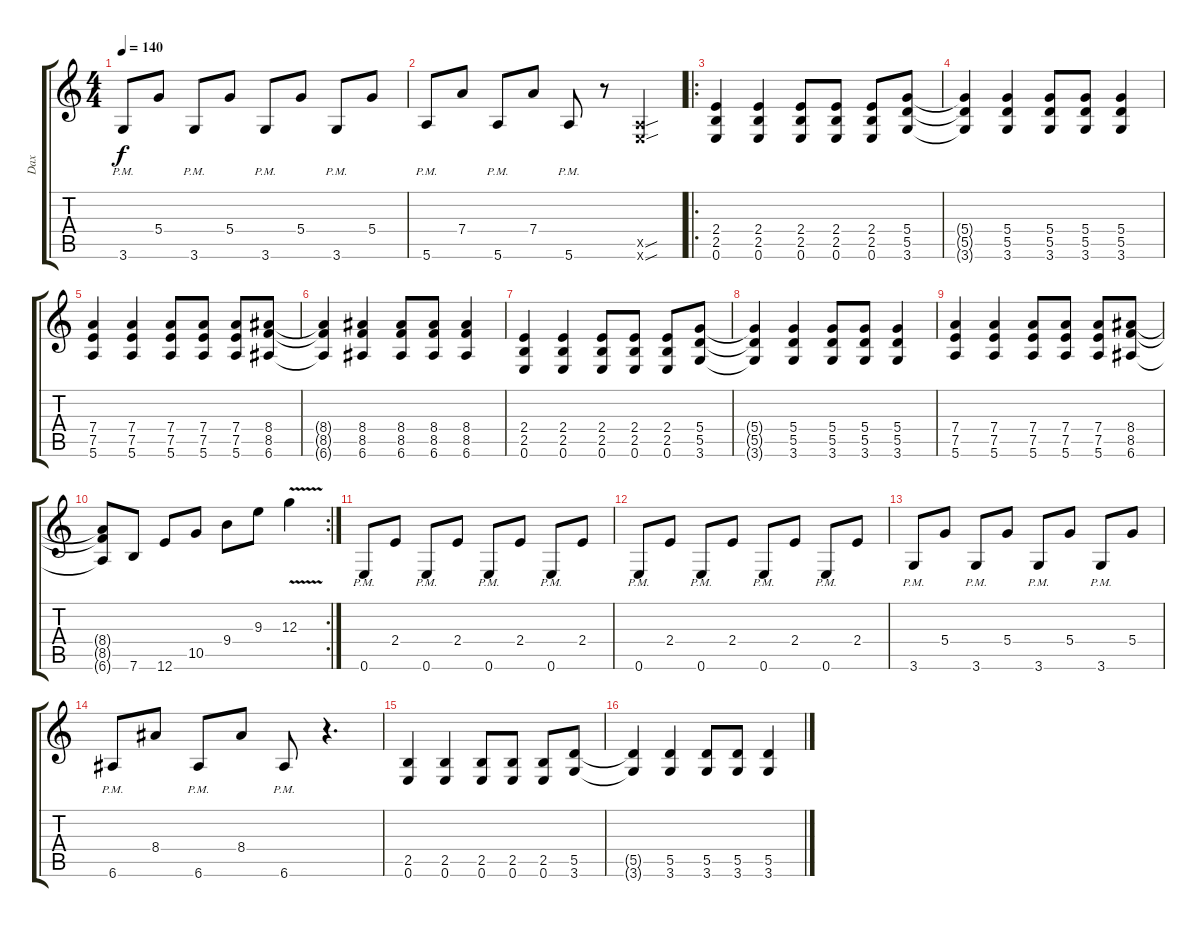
\track ("Dax" "Dax") {instrument overdrivenguitar}
\staff {score tabs}
\tuning (E4 B3 G3 D3 A2 E2) {hide}
\ts (4 4)
\tempo 140
\clef g2
\ks c
3.6{pm}.8{dy f} 5.4.8 3.6{pm}.8 5.4.8 3.6{pm}.8 5.4.8 3.6{pm}.8 5.4.8 |
5.6{pm}.8 7.4.8 5.6{pm}.8 7.4.8 5.6{pm}.8 r.8 (0.5{sou x} 0.6{sou x}).4 |
\ro
(2.4 2.5 0.6).4 (2.4 2.5 0.6).4 (2.4 2.5 0.6).8 (2.4 2.5 0.6).8 (2.4 2.5 0.6).8 (5.4 5.5 3.6).8 |
(5.4{t} 5.5{t} 3.6{t}).4 (5.4 5.5 3.6).4 (5.4 5.5 3.6).8 (5.4 5.5 3.6).8 (5.4 5.5 3.6).4 |
(7.4 7.5 5.6).4 (7.4 7.5 5.6).4 (7.4 7.5 5.6).8 (7.4 7.5 5.6).8 (7.4 7.5 5.6).8 (8.4 8.5 6.6).8 |
(8.4{t} 8.5{t} 6.6{t}).4 (8.4 8.5 6.6).4 (8.4 8.5 6.6).8 (8.4 8.5 6.6).8 (8.4 8.5 6.6).4 |
(2.4 2.5 0.6).4 (2.4 2.5 0.6).4 (2.4 2.5 0.6).8 (2.4 2.5 0.6).8 (2.4 2.5 0.6).8 (5.4 5.5 3.6).8 |
(5.4{t} 5.5{t} 3.6{t}).4 (5.4 5.5 3.6).4 (5.4 5.5 3.6).8 (5.4 5.5 3.6).8 (5.4 5.5 3.6).4 |
(7.4 7.5 5.6).4 (7.4 7.5 5.6).4 (7.4 7.5 5.6).8 (7.4 7.5 5.6).8 (7.4 7.5 5.6).8 (8.4 8.5 6.6).8 |
\rc 2
(8.4{t} 8.5{t} 6.6{t}).8 7.6.8 12.6.8 10.5.8 9.4.8 9.3.8 12.3{v}.4 |
0.6{pm}.8 2.4.8 0.6{pm}.8 2.4.8 0.6{pm}.8 2.4.8 0.6{pm}.8 2.4.8 |
0.6{pm}.8 2.4.8 0.6{pm}.8 2.4.8 0.6{pm}.8 2.4.8 0.6{pm}.8 2.4.8 |
3.6{pm}.8 5.4.8 3.6{pm}.8 5.4.8 3.6{pm}.8 5.4.8 3.6{pm}.8 5.4.8 |
6.6{pm}.8 8.4.8 6.6{pm}.8 8.4.8 6.6{pm}.8 r.4{d} |
(2.5 0.6).4 (2.5 0.6).4 (2.5 0.6).8 (2.5 0.6).8 (2.5 0.6).8 (5.5 3.6).8 |
(5.5{t} 3.6{t}).4 (5.5 3.6).4 (5.5 3.6).8 (5.5 3.6).8 (5.5 3.6).4
